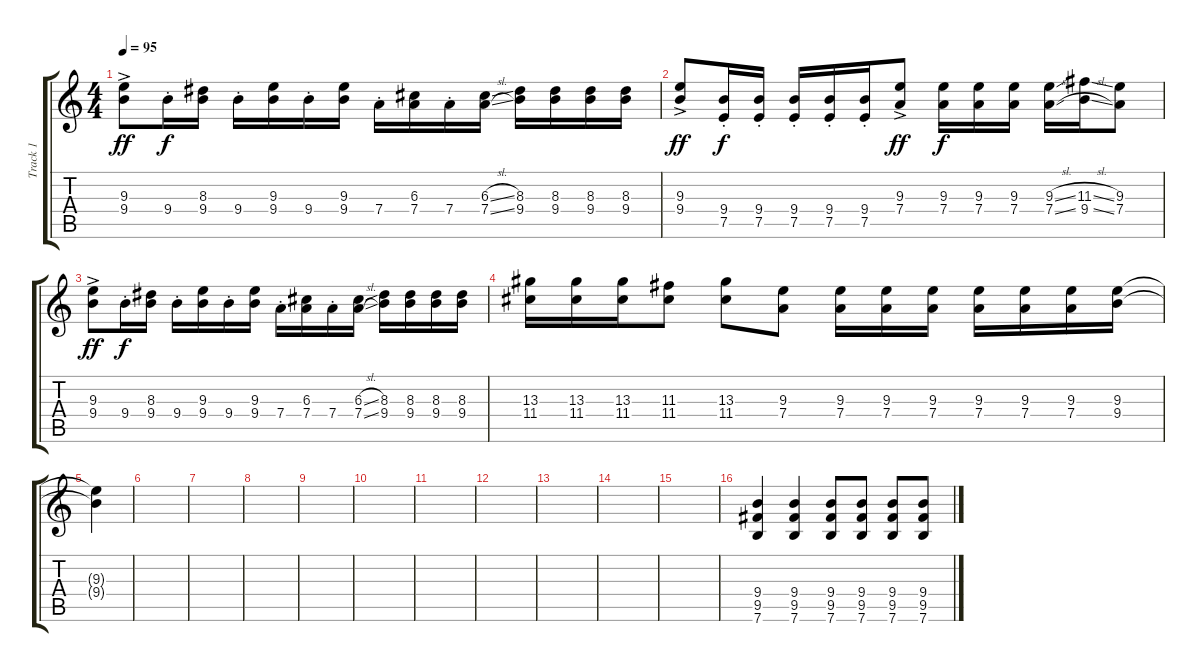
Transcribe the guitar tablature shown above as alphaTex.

\track ("Track 1" "Track 1") {instrument distortionguitar}
\staff {score tabs}
\tuning (E4 B3 G3 D3 A2 E2) {hide}
\ts (4 4)
\tempo 95
\clef g2
\ks c
(9.3{ac} 9.4{ac}).8{dy ff instrument distortionguitar} 9.4{st}.16{dy f} (8.3 9.4).16 9.4{st}.16 (9.3 9.4).16 9.4{st}.16 (9.3 9.4).16 7.4{st}.16 (6.3 7.4).16 7.4{st}.16 (6.3{sl} 7.4{sl}).16 (8.3 9.4).16 (8.3 9.4).16 (8.3 9.4).16 (8.3 9.4).16 |
(9.3{ac} 9.4{ac}).8{dy ff} (9.4{st} 7.5{st}).16{dy f} (9.4{st} 7.5{st}).16 (9.4{st} 7.5{st}).16 (9.4{st} 7.5{st}).16 (9.4{st} 7.5{st}).16 (9.3{ac} 7.4{ac}).8{dy ff} (9.3 7.4).16{dy f} (9.3 7.4).16 (9.3 7.4).16 (9.3{sl} 7.4{sl}).16 (11.3{sl} 9.4{sl}).16 (9.3 7.4).8 |
(9.3{ac} 9.4{ac}).8{dy ff} 9.4{st}.16{dy f} (8.3 9.4).16 9.4{st}.16 (9.3 9.4).16 9.4{st}.16 (9.3 9.4).16 7.4{st}.16 (6.3 7.4).16 7.4{st}.16 (6.3{sl} 7.4{sl}).16 (8.3 9.4).16 (8.3 9.4).16 (8.3 9.4).16 (8.3 9.4).16 |
(13.3 11.4).16 (13.3 11.4).16 (13.3 11.4).16 (11.3 11.4).8 (13.3 11.4).8 (9.3 7.4).8 (9.3 7.4).16 (9.3 7.4).16 (9.3 7.4).16 (9.3 7.4).16 (9.3 7.4).16 (9.3 7.4).16 (9.3 9.4).16 |
(9.3{t} 9.4{t}).4 |
|
|
|
|
|
|
|
|
|
|
(9.4 9.5 7.6).4 (9.4 9.5 7.6).4 (9.4 9.5 7.6).8 (9.4 9.5 7.6).8 (9.4 9.5 7.6).8 (9.4 9.5 7.6).8
